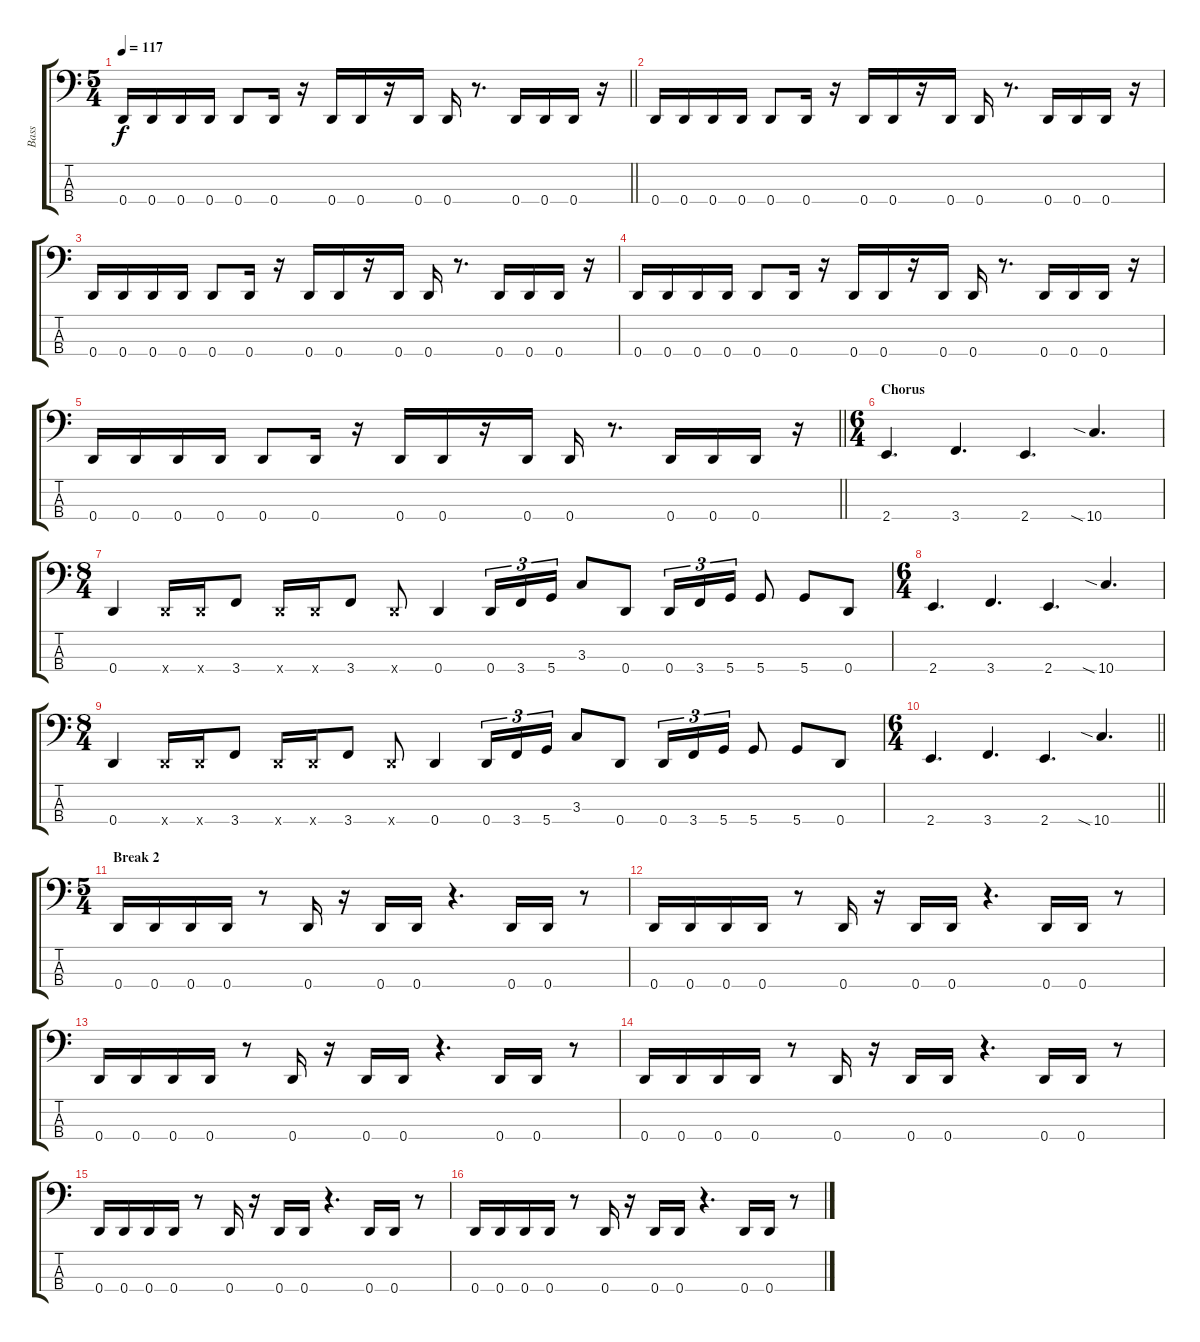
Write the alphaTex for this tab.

\track ("Bass" "Bass") {instrument electricbasspick}
\staff {score tabs}
\tuning (G2 D2 A1 D1) {hide}
\ts (5 4)
\tempo 117
\clef f4
\barLineRight lightlight
\ks c
0.4.16{dy f} 0.4.16 0.4.16 0.4.16 0.4.8 0.4.16 r.16 0.4.16 0.4.16 r.16 0.4.16 0.4.16 r.8{d} 0.4.16 0.4.16 0.4.16 r.16 |
0.4.16 0.4.16 0.4.16 0.4.16 0.4.8 0.4.16 r.16 0.4.16 0.4.16 r.16 0.4.16 0.4.16 r.8{d} 0.4.16 0.4.16 0.4.16 r.16 |
0.4.16 0.4.16 0.4.16 0.4.16 0.4.8 0.4.16 r.16 0.4.16 0.4.16 r.16 0.4.16 0.4.16 r.8{d} 0.4.16 0.4.16 0.4.16 r.16 |
0.4.16 0.4.16 0.4.16 0.4.16 0.4.8 0.4.16 r.16 0.4.16 0.4.16 r.16 0.4.16 0.4.16 r.8{d} 0.4.16 0.4.16 0.4.16 r.16 |
\barLineRight lightlight
0.4.16 0.4.16 0.4.16 0.4.16 0.4.8 0.4.16 r.16 0.4.16 0.4.16 r.16 0.4.16 0.4.16 r.8{d} 0.4.16 0.4.16 0.4.16 r.16 |
\ts (6 4)
\section ("" "Chorus")
2.4.4{d} 3.4.4{d} 2.4.4{d} 10.4{sia}.4{d} |
\ts (8 4)
0.4.4 0.4{x}.16 0.4{x}.16 3.4.8 0.4{x}.16 0.4{x}.16 3.4.8 0.4{x}.8 0.4.4 0.4.16{tu (3 2)} 3.4.16{tu (3 2)} 5.4.16{tu (3 2)} 3.3.8 0.4.8 0.4.16{tu (3 2)} 3.4.16{tu (3 2)} 5.4.16{tu (3 2)} 5.4.8 5.4.8 0.4.8 |
\ts (6 4)
2.4.4{d} 3.4.4{d} 2.4.4{d} 10.4{sia}.4{d} |
\ts (8 4)
0.4.4 0.4{x}.16 0.4{x}.16 3.4.8 0.4{x}.16 0.4{x}.16 3.4.8 0.4{x}.8 0.4.4 0.4.16{tu (3 2)} 3.4.16{tu (3 2)} 5.4.16{tu (3 2)} 3.3.8 0.4.8 0.4.16{tu (3 2)} 3.4.16{tu (3 2)} 5.4.16{tu (3 2)} 5.4.8 5.4.8 0.4.8 |
\ts (6 4)
\barLineRight lightlight
2.4.4{d} 3.4.4{d} 2.4.4{d} 10.4{sia}.4{d} |
\ts (5 4)
\section ("" "Break 2")
0.4.16 0.4.16 0.4.16 0.4.16 r.8 0.4.16 r.16 0.4.16 0.4.16 r.4{d} 0.4.16 0.4.16 r.8 |
0.4.16 0.4.16 0.4.16 0.4.16 r.8 0.4.16 r.16 0.4.16 0.4.16 r.4{d} 0.4.16 0.4.16 r.8 |
0.4.16 0.4.16 0.4.16 0.4.16 r.8 0.4.16 r.16 0.4.16 0.4.16 r.4{d} 0.4.16 0.4.16 r.8 |
0.4.16 0.4.16 0.4.16 0.4.16 r.8 0.4.16 r.16 0.4.16 0.4.16 r.4{d} 0.4.16 0.4.16 r.8 |
0.4.16 0.4.16 0.4.16 0.4.16 r.8 0.4.16 r.16 0.4.16 0.4.16 r.4{d} 0.4.16 0.4.16 r.8 |
0.4.16 0.4.16 0.4.16 0.4.16 r.8 0.4.16 r.16 0.4.16 0.4.16 r.4{d} 0.4.16 0.4.16 r.8
